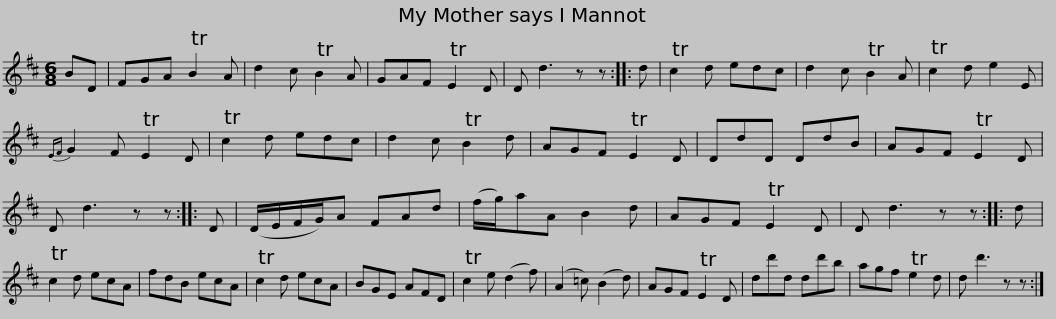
X:1
L:1/8
M:6/8
I:linebreak $
K:D
V:1 treble
V:1
 BD | FGA TB2 A | d2 c TB2 A | GAF TE2 D | D d3 z z :: %5
 d | Tc2 d edc | d2 c TB2 A | Tc2 d e2 E |${EF} G2 F TE2 D | %10
 Tc2 d edc | d2 c TB2 d | AGF TE2 D | DdD DdB | AGF TE2 D | %15
 D d3 z z :: D |$ (D/E/F/G/)A FAd | (f/g/)aA B2 d | AGF TE2 D | %20
 D d3 z z :: d | Tc2 d ecA | fdB ecA | Tc2 d ecA |$ %25
 BGE AFD | Tc2 e (d2 f) | (A2 =c) (B2 d) | AGF TE2 D | dd'd dd'b | %30
 agf Te2 d | d d'3 z z :| %32
